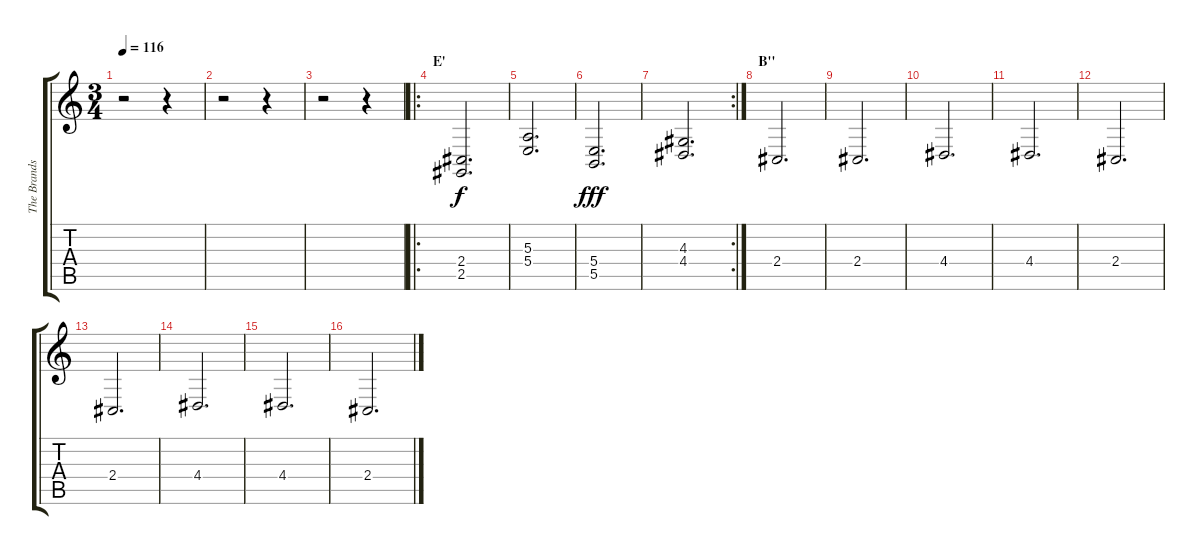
\track ("The Brandström" "The Brands") {instrument lead8bassandlead}
\staff {score tabs}
\tuning (Db4 Ab3 E3 B2 Gb2 Db2) {hide}
\ts (3 4)
\tempo 116
\clef g2
\ks c
r.2{dy fff} r.4 |
r.2 r.4 |
r.2 r.4 |
\ro
\section ("" "E'")
(2.4 2.5).2{d dy f volume 16 instrument fx7echoes} |
(5.3 5.4).2{d} |
(5.4 5.5).2{d dy fff} |
\rc 2
(4.3 4.4).2{d} |
\section ("" "B''")
2.4.2{d volume 12} |
2.4.2{d} |
4.4.2{d} |
4.4.2{d} |
2.4.2{d} |
2.4.2{d} |
4.4.2{d} |
4.4.2{d} |
2.4.2{d}
